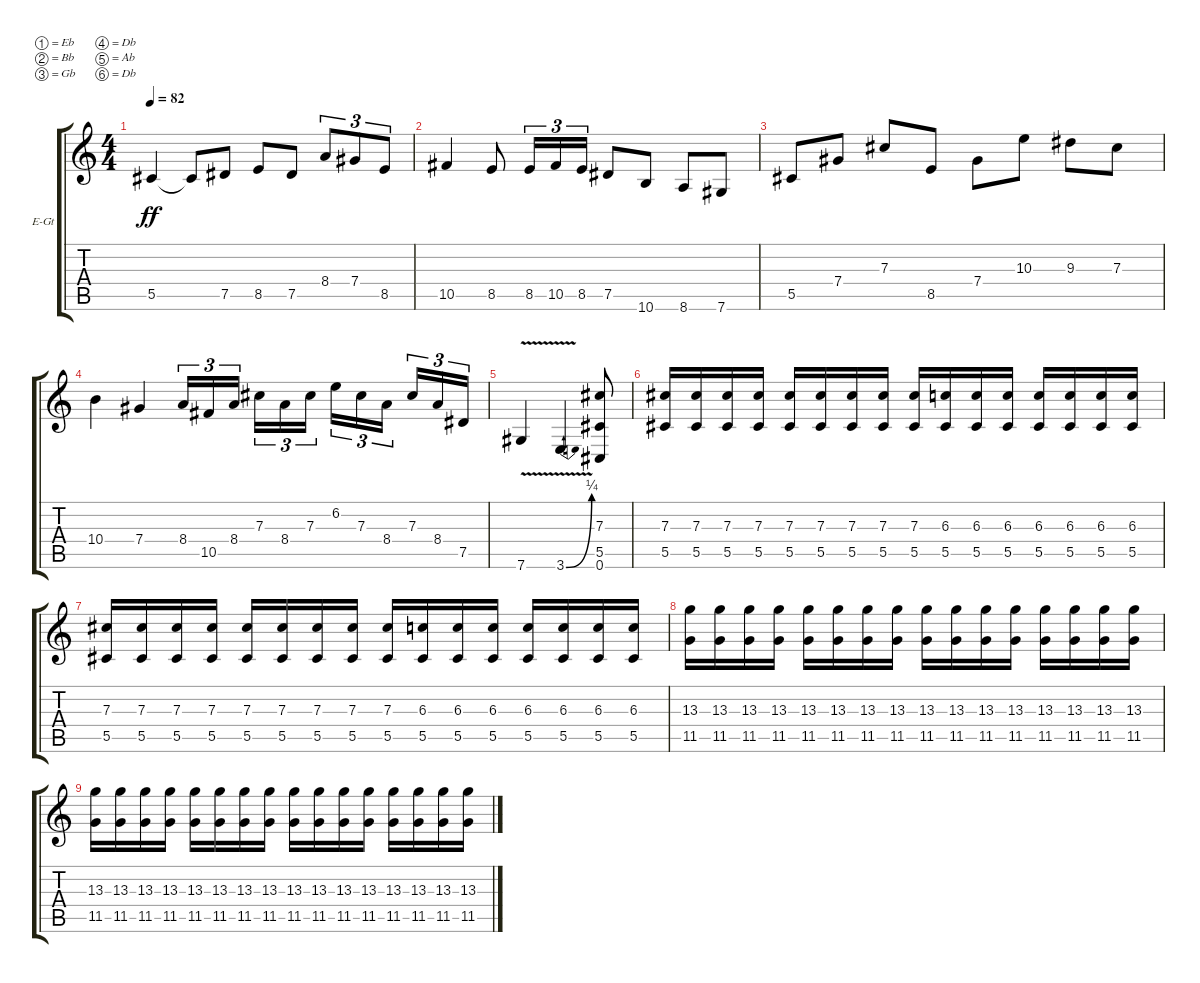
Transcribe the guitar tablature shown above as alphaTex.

\bracketExtendMode groupsimilarinstruments
\firstSystemTrackNameOrientation horizontal
\otherSystemsTrackNameOrientation horizontal
\track ("Electric Guitar" "E-Gt") {instrument distortionguitar}
\staff {score tabs}
\tuning (Eb4 Bb3 Gb3 Db3 Ab2 Db2)
\ts (4 4)
\tempo 82
\clef g2
\ks c
5.5.4{dy ff} 5.5{t}.8 7.5.8 8.5.8 7.5.8 8.4.8{tu (3 2)} 7.4.8{tu (3 2)} 8.5.8{tu (3 2)} |
10.5.4 8.5.8 8.5.16{tu (3 2)} 10.5.16{tu (3 2)} 8.5.16{tu (3 2)} 7.5.8 10.6.8 8.6.8 7.6.8 |
5.5.8 7.4.8 7.3.8 8.5.8 7.4.8 10.3.8 9.3.8 7.3.8 |
10.4.4 7.4.4 8.4.16{tu (3 2)} 10.5.16{tu (3 2)} 8.4.16{tu (3 2)} 7.3.16{tu (3 2)} 8.4.16{tu (3 2)} 7.3.16{tu (3 2)} 6.2.16{tu (3 2)} 7.3.16{tu (3 2)} 8.4.16{tu (3 2)} 7.3.16{tu (3 2)} 8.4.16{tu (3 2)} 7.5.16{tu (3 2)} |
7.6{v}.4 3.6{be (bend 0 0 52.8 1) v}.4 (0.6 5.5 7.3).8 |
(5.5 7.3).16 (5.5 7.3).16 (5.5 7.3).16 (5.5 7.3).16 (5.5 7.3).16 (7.3 5.5).16 (7.3 5.5).16 (7.3 5.5).16 (7.3 5.5).16 (6.3 5.5).16 (6.3 5.5).16 (6.3 5.5).16 (6.3 5.5).16 (6.3 5.5).16 (6.3 5.5).16 (6.3 5.5).16 |
(5.5 7.3).16 (5.5 7.3).16 (5.5 7.3).16 (5.5 7.3).16 (5.5 7.3).16 (7.3 5.5).16 (7.3 5.5).16 (7.3 5.5).16 (7.3 5.5).16 (6.3 5.5).16 (6.3 5.5).16 (6.3 5.5).16 (6.3 5.5).16 (6.3 5.5).16 (6.3 5.5).16 (6.3 5.5).16 |
(11.5 13.3).16 (13.3 11.5).16 (11.5 13.3).16 (11.5 13.3).16 (11.5 13.3).16 (11.5 13.3).16 (11.5 13.3).16 (11.5 13.3).16 (11.5 13.3).16 (11.5 13.3).16 (11.5 13.3).16 (11.5 13.3).16 (11.5 13.3).16 (11.5 13.3).16 (11.5 13.3).16 (11.5 13.3).16 |
(11.5 13.3).16 (13.3 11.5).16 (11.5 13.3).16 (11.5 13.3).16 (11.5 13.3).16 (11.5 13.3).16 (11.5 13.3).16 (11.5 13.3).16 (11.5 13.3).16 (11.5 13.3).16 (11.5 13.3).16 (11.5 13.3).16 (11.5 13.3).16 (11.5 13.3).16 (11.5 13.3).16 (11.5 13.3).16
